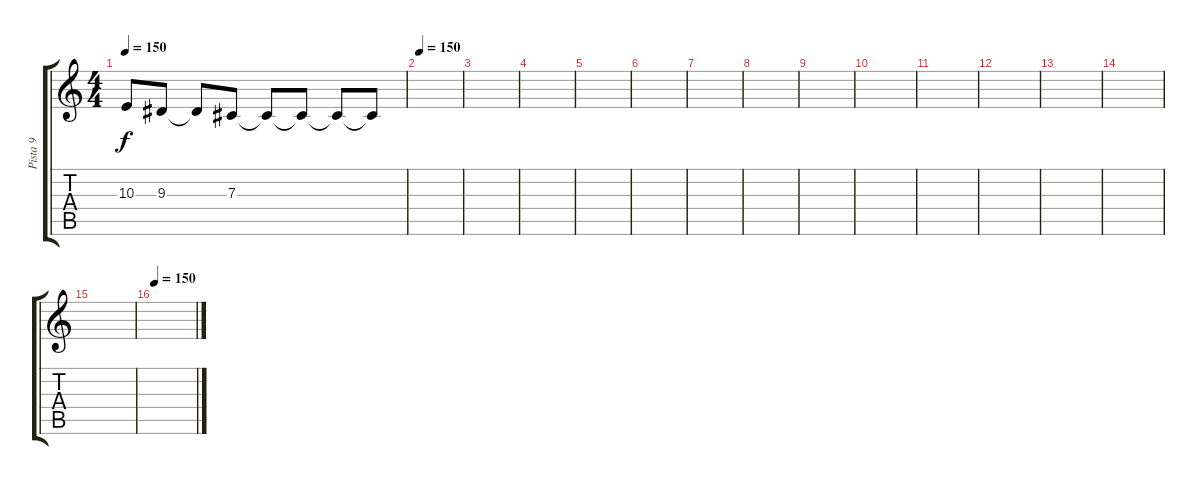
\track ("Pista 9" "Pista 9") {instrument stringensemble1}
\staff {score tabs}
\tuning (Eb4 Bb3 Gb3 Db3 Ab2 Eb2) {hide}
\ts (4 4)
\tempo 150
\clef g2
\ks c
10.3.8{dy f} 9.3.8 9.3{t}.8 7.3.8 7.3{t}.8 7.3{t}.8 7.3{t}.8 7.3{t}.8 |
\tempo 150
|
|
|
|
|
|
|
|
|
|
|
|
|
|
\tempo 150
